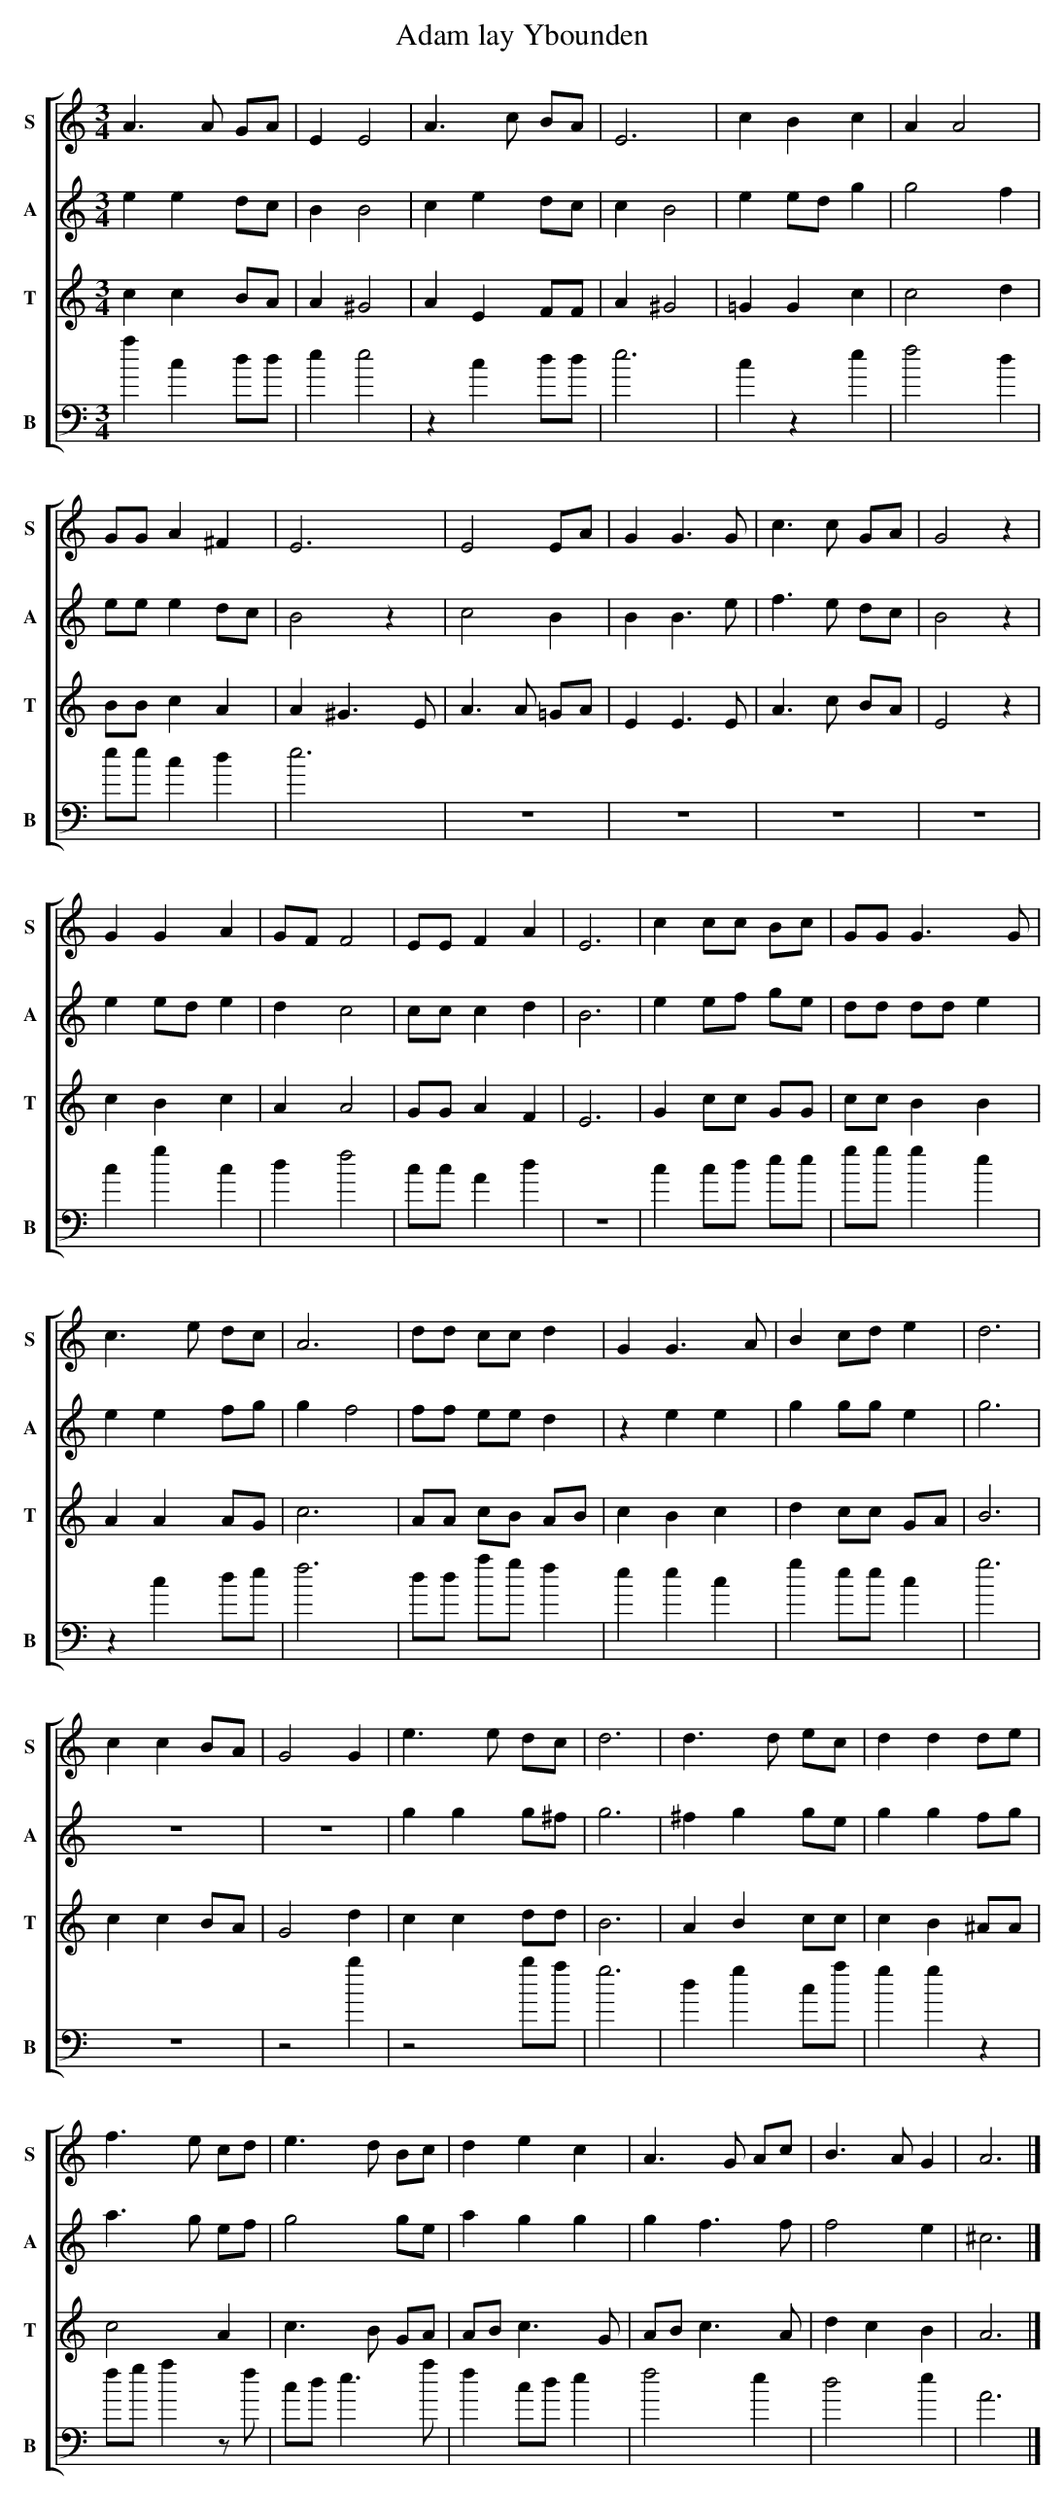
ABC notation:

X:1
T:Adam lay Ybounden
M:3/4
L:1/4
%%score [1 2 3 4]
K:C
V:1 name=S sname=S
A>A G/2A/2|EE2|A>c B/2A/2|E3|cBc|AA2|
G/2G/2A^F|E3|E2E/2A/2|GG3/2G/2|c>c G/2A/2|G2z|
GGA|G/2F/2 F2|E/2E/2FA|E3|c c/2c/2 B/2c/2|G/2G/2G3/2G/2|
c>e d/2c/2|A3|d/2d/2 c/2c/2 d|G G>A|B c/2d/2e|d3|
ccB/2A/2|G2G|e>e d/2c/2|d3|d>d e/2c/2|ddd/2e/2|
f>e c/2d/2|e>d B/2c/2|dec|A>G A/2c/2|B3/2 A/2G|A3|]
V:2 name=A sname=A
eed/2c/2|BB2|ced/2c/2|cB2|\
e e/2d/2 g|g2f|
e/2e/2ed/2c/2|B2z|\
c2B|BB3/2e/2|f>e d/2c/2|B2z|
e e/2d/2 e|dc2|c/2c/2cd|B3|\
e e/2f/2 g/2e/2|d/2d/2 d/2d/2 e|
ee f/2g/2|gf2|\
f/2f/2 e/e/ d|z ee|g g/g/ e | g3 |
z3 |z3| g g g/^f/ |g3| \
^f g g/e/|g g f/g/|
a>g e/f/|g2 g/e/|\
agg|gf>f|f2e|^c3|]
V:3 name=T sname=T
ccB/2A/2|A^G2|AEF/2F/2|A^G2|\
=GGc|c2d|
B/2B/2cA|A^G3/2E/2|\
A>A =G/2A/2|EE3/2E/2|A>c B/2A/2|E2z|
cBc|AA2|G/2G/2 AF|E3|Gc/2c/2 G/2G/2|c/2c/2BB|
AAA/2G/2|c3|A/2A/2 c/2B/2 A/2B/2|cBc|dc/2c/2 G/2A/2|B3|
ccB/2A/2|G2d|ccd/2d/2|B3|ABc/2c/2|cB^A/2A/2|
c2A|c3/2 B/2 G/2A/2|A/2B/2c3/2G/2|A/2B/2c3/2A/2|dcB|A3|]
V:4 clef=bass  name=B sname=B
acd/2d/2|ee2|zcd/2d/2|e3|\
cze|f2d|
e/2e/2cd|e3|\
z3|z3|z3|z3|
cgc|df2|c/2c/2 Ad|z3|\
c c/2d/2 e/2e/2|g/2g/2 ge|
zcd/2e/2|f3|\
d/2d/2 a/2g/2 f|eec|g e/2e/2c|g3|
z3|z2b|z2b/2a/2|g3|\
dgc/2a/2|ggz|
f/2g/2az/2f/2|c/2d/2e>a|\
f c/2d/2e|f2e|d2e|A3|]
